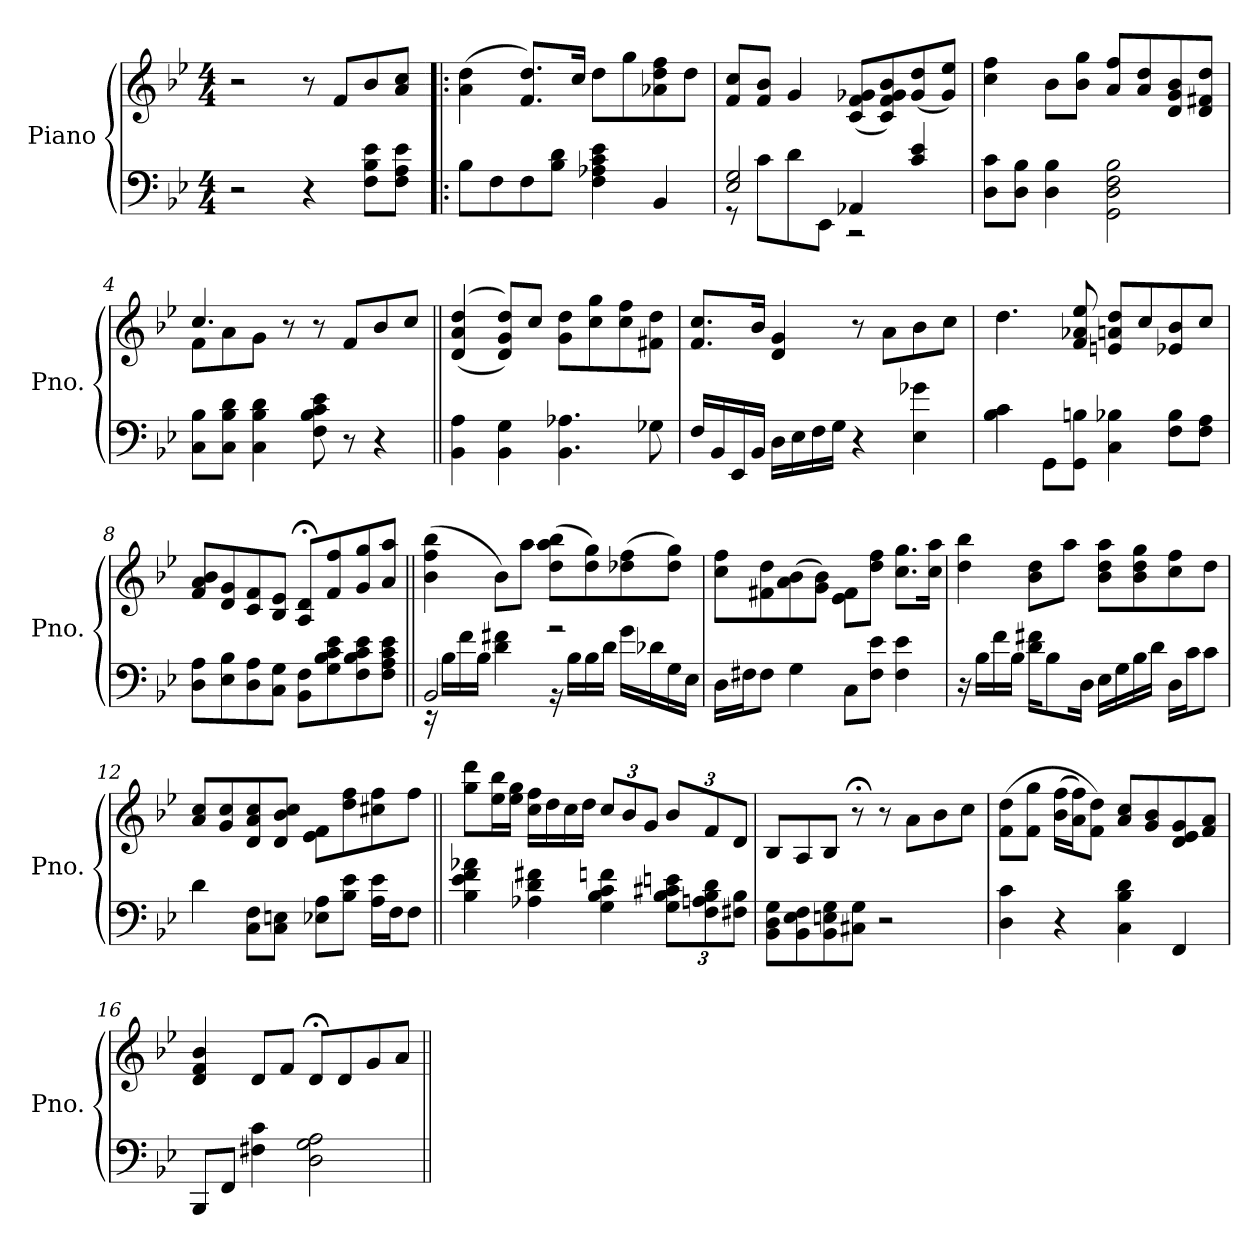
**kern	**kern
*part1	*part1
*staff2	*staff1
*I"Piano	*
*I'Pno.	*
*clefF4	*clefG2
*k[b-e-]	*k[b-e-]
*M4/4	*M4/4
=	=
2r	2r
4r	8r
*	*MM60
.	8f/L
8F\ 8B-\ 8e-\L	8b-/
8F\ 8A\ 8e-\J	8a/ 8cc/J
=1!|:	=1!|:
8B-\L	(>4a\ 4dd\
8F\	.
8F\	8.f/ 8.dd/L)
8B-\ 8d\J	.
.	16cc/Jk
4F\ 4A-X\ 4c\ 4e-\	8dd\L
.	8gg\
4BB-/	8a-X\ 8dd\ 8ff\
.	8dd\J
=2	=2
*^	*
2E-/ 2G/	8r	8f/ 8cc/L
.	8c\L	8f/ 8b-/J
.	8d\	4g/
.	8EE-\J	.
4AA-X/	2r	(<8c/ 8f/ 8g-X/L
.	.	8c/ 8f/ 8g-/ 8b-/)
4c/ 4e-/	.	(<8g-/ 8dd/
.	.	8g-/ 8ee-/J)
*v	*v	*
=3	=3
8D\ 8c\L	4cc\ 4ff\
8D\ 8B-\J	.
4D\ 4B-\	8b-\L
.	8b-\ 8gg\J
2GG\ 2D\ 2F\ 2B-\	8a/ 8ff/L
.	8a/ 8dd/
.	8d/ 8g/ 8b-/
.	8d/ 8f#X/ 8dd/J
!!LO:LB:g=z
=4	=4
*	*^
8C\ 8B-\L	4.cc/	8f\L
8C\ 8B-\ 8d\J	.	8a\
4C\ 4B-\ 4d\	.	8g\J
.	8r	2ryy
8F\ 8B-\ 8c\ 8e-\	8r	.
8r	8f/L	.
4r	8b-/	.
.	8cc/J	8ryy
*	*v	*v
=5||	=5||
4BB-\ 4A\	(<(<4d/ 4a/ 4dd/
4BB-\ 4G\	8d/ 8g/ 8dd/L))
.	8cc/J
4.BB-\ 4.A-X\	8g\ 8dd\L
.	8cc\ 8gg\
.	8cc\ 8ff\
8G-X\	8f#X\ 8dd\J
=6	=6
16F/LL	8.f/ 8.cc/L
16BB-/	.
16EE-/	.
16BB-/JJ	16b-/Jk
16D\LL	4d/ 4g/
16E-\	.
16F\	.
16G\JJ	.
4r	8r
.	8a\L
4E-\ 4g-X\	8b-\
.	8cc\J
!!LO:LB:g=z
=7	=7
4B-\ 4c\	4.dd\
8GG\L	.
8GG\ 8Bn\J	8f/ 8a-X/ 8ee-/
4C\ 4B-X\	8en/ 8an/ 8dd/L
.	8cc/
8F\ 8B-\L	8e-X/ 8b-/
8F\ 8A\J	8cc/J
=8	=8
8D\ 8A\L	8f/ 8a/ 8b-/L
8E-\ 8B-\	8d/ 8g/
8D\ 8A\	8c/ 8f/
8C\ 8G\J	8B-/ 8e-/J
8BB-\ 8F\L	8A/;< 8d/;<L
8G\ 8B-\ 8c\ 8e-\	8f/ 8ff/
8F\ 8B-\ 8c\ 8e-\	8g/ 8gg/
8F\ 8A\ 8c\ 8e-\J	8a/ 8aa/J
!!LO:LB:g=z
=9||	=9||
*^	*
2BB-/	16r	(>4b-\ 4ff\ 4bb-\
.	16B-\LL	.
.	16f\	.
.	16B-\JJ	.
.	4d\ 4f#X\	8b-\L)
.	.	8aa\J
2r	16r	(>8dd\ 8aa\ 8bb-\L
.	16B-\LL	.
.	16B-\	8dd\ 8gg\)
.	16d\JJ	.
.	16g\LL	(>8dd-X\ 8ff\
.	16d-X\	.
.	16G\	8dd-\ 8gg\J)
.	16E-\JJ	.
*v	*v	*
=10	=10
16D\LL	8cc\ 8ff\L
16F#X\J	.
8F#\J	8f#X\ 8dd\
4G\	(>8a\ 8b-\
.	8g\ 8b-\J)
8C\L	8e-\ 8f#\L
8F#\ 8e-\J	8dd\ 8ff\J
4F#\ 4e-\	8.cc\ 8.gg\L
.	16cc\ 16aa\Jk
!!LO:LB:g=z
=11	=11
16r	4dd\ 4bb-\
16B-\LL	.
16f\	.
16B-\JJ	.
16d\ 16f#X\KL	8b-\ 8dd\L
8B-\	.
.	8aa\J
16D\Jk	.
16E-\LL	8b-\ 8dd\ 8aa\L
16G\	.
16B-\	8b-\ 8dd\ 8gg\
16d\JJ	.
16D\LL	8cc\ 8ff\
16c\J	.
8c\J	8dd\J
!!LO:PB:g=z
=12	=12
4d\	8a/ 8cc/L
.	8g/ 8cc/
8C\ 8F\L	8d/ 8a/ 8cc/
8C\ 8En\J	8d/ 8b-/ 8cc/J
8E-X\ 8A\L	8e-\ 8f\L
8B-\ 8e-\J	8dd\ 8ff\
16A\ 16e-\LL	8cc#X\ 8ff\
16F\J	.
8F\J	8ff\J
=13||	=13||
4B-\ 4e-\ 4f\ 4a-X\	8gg\ 8ddd\L
.	16ee-\ 16bb-\L
.	16ee-\ 16gg\JJ
4A-X\ 4d\ 4f#X\	16cc\ 16ff\LL
.	16dd\
.	16cc\
.	16dd\JJ
*	*Xbrackettup
4G\ 4B-\ 4c\ 4fn\	12cc/L
.	12b-/
.	12g/J
*Xbrackettup	*
12G\ 12B-\ 12c#X\ 12en\L	12b-/L
12F\ 12An\ 12B-\ 12d\	12f/
12F#X\ 12B-\J	12d/J
!!LO:LB:g=z
=14	=14
8BB-\ 8D\ 8G\L	8B-/L
8BB-\ 8E-\ 8F\	8A/
8BB-\ 8En\ 8G\	8B-/J
8C#X\ 8G\J	8r;<
2r	8r
.	8a\L
.	8b-\
.	8cc\J
=15	=15
4D\ 4c\	(>8f\ 8dd\L
.	8f\ 8gg\J
4r	(>16b-\ 16ff\LL
.	16a\ 16ff\J)
.	8f\ 8dd\J)
4C\ 4B-\ 4d\	8a/ 8cc/L
.	8g/ 8b-/
4FF/	8d/ 8e-/ 8g/
.	8f/ 8a/J
=16	=16
8BBB-/L	4d/ 4f/ 4b-/
8FF/J	.
4F#X\ 4c\	8d/L
.	8f/J
2D\ 2G\ 2A\	8d;</L
.	8d/
.	8g/
.	8a/J
=||	=||
*-	*-
